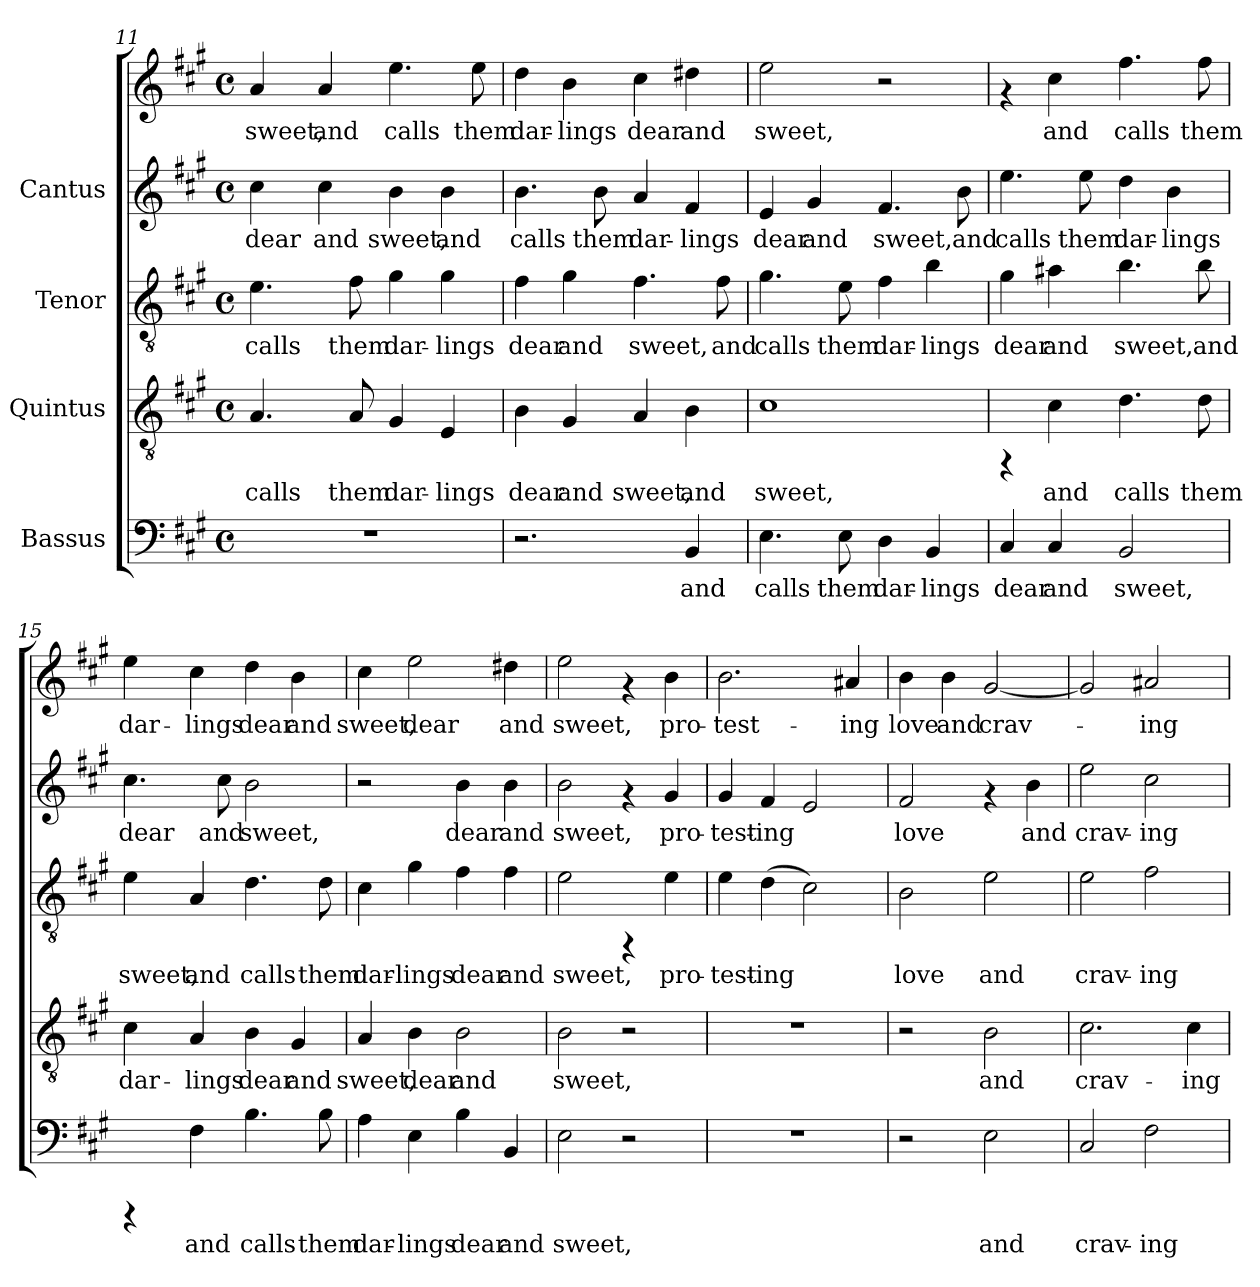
**kern	**text	**kern	**text	**kern	**text	**kern	**text	**kern	**text
*part4	*part4	*part3	*part3	*part2	*part2	*part1	*part1	*part1	*part1
*staff5	*staff5	*staff4	*staff4	*staff3	*staff3	*staff2	*staff2	*staff1	*staff1
*I"Bassus	*	*I"Quintus	*	*I"Tenor	*	*I"Cantus	*	*	*
!!LO:LB:g=z
*clefF4	*	*clefGv2	*	*clefGv2	*	*clefG2	*	*clefG2	*
*k[f#c#g#]	*	*k[f#c#g#]	*	*k[f#c#g#]	*	*k[f#c#g#]	*	*k[f#c#g#]	*
*A:	*	*A:	*	*A:	*	*A:	*	*A:	*
*M4/4	*	*M4/4	*	*M4/4	*	*M4/4	*	*M4/4	*
*met(c)	*	*met(c)	*	*met(c)	*	*met(c)	*	*met(c)	*
=11	=11	=11	=11	=11	=11	=11	=11	=11	=11
!	!	!	!LO:LY:b:cj	!	!LO:LY:b:cj	!	!LO:LY:b:cj	!	!LO:LY:b:cj
1r	.	4.A/	calls	4.e\	calls	4cc#\	dear	4a/	sweet,
!	!	!	!	!	!	!	!LO:LY:b:cj	!	!LO:LY:b:cj
.	.	.	.	.	.	4cc#\	and	4a/	and
!	!	!	!LO:LY:b:cj	!	!LO:LY:b:cj	!	!	!	!
.	.	8A/	them	8f#\	them	.	.	.	.
!	!	!	!LO:LY:b:cj	!	!LO:LY:b:cj	!	!LO:LY:b:cj	!	!LO:LY:b:cj
.	.	4G#/	dar-	4g#\	dar-	4b\	sweet,	4.ee\	calls
!	!	!	!LO:LY:b:cj	!	!LO:LY:b:cj	!	!LO:LY:b:cj	!	!
.	.	4E/	-lings	4g#\	-lings	4b\	and	.	.
!	!	!	!	!	!	!	!	!	!LO:LY:b:cj
.	.	.	.	.	.	.	.	8ee\	them
=12	=12	=12	=12	=12	=12	=12	=12	=12	=12
!	!	!	!LO:LY:b:cj	!	!LO:LY:b:cj	!	!LO:LY:b:cj	!	!LO:LY:b:cj
2.r	.	4B\	dear	4f#\	dear	4.b\	calls	4dd\	dar-
!	!	!	!LO:LY:b:cj	!	!LO:LY:b:cj	!	!	!	!LO:LY:b:cj
.	.	4G#/	and	4g#\	and	.	.	4b\	-lings
!	!	!	!	!	!	!	!LO:LY:b:cj	!	!
.	.	.	.	.	.	8b\	them	.	.
!	!	!	!LO:LY:b:cj	!	!LO:LY:b:cj	!	!LO:LY:b:cj	!	!LO:LY:b:cj
.	.	4A/	sweet,	4.f#\	sweet,	4a/	dar-	4cc#\	dear
!	!LO:LY:b:cj	!	!LO:LY:b:cj	!	!	!	!LO:LY:b:cj	!	!LO:LY:b:cj
4BB/	and	4B\	and	.	.	4f#/	-lings	4dd#X\	and
!	!	!	!	!	!LO:LY:b:cj	!	!	!	!
.	.	.	.	8f#\	and	.	.	.	.
=13	=13	=13	=13	=13	=13	=13	=13	=13	=13
!	!LO:LY:b:cj	!	!LO:LY:b:cj	!	!LO:LY:b:cj	!	!LO:LY:b:cj	!	!LO:LY:b:cj
4.E\	calls	1c#	sweet,	4.g#\	calls	4e/	dear	2ee\	sweet,
!	!	!	!	!	!	!	!LO:LY:b:cj	!	!
.	.	.	.	.	.	4g#/	and	.	.
!	!LO:LY:b:cj	!	!	!	!LO:LY:b:cj	!	!	!	!
8E\	them	.	.	8e\	them	.	.	.	.
!	!LO:LY:b:cj	!	!	!	!LO:LY:b:cj	!	!LO:LY:b:cj	!	!
4D\	dar-	.	.	4f#\	dar-	4.f#/	sweet,	2r	.
!	!LO:LY:b:cj	!	!	!	!LO:LY:b:cj	!	!	!	!
4BB/	-lings	.	.	4b\	-lings	.	.	.	.
!	!	!	!	!	!	!	!LO:LY:b:cj	!	!
.	.	.	.	.	.	8b\	and	.	.
!!LO:LB:g=z
=14	=14	=14	=14	=14	=14	=14	=14	=14	=14
!	!LO:LY:b:cj	!	!	!	!LO:LY:b:cj	!	!LO:LY:b:cj	!	!
4C#/	dear	4rFF	.	4g#\	dear	4.ee\	calls	4rf	.
!	!LO:LY:b:cj	!	!LO:LY:b:cj	!	!LO:LY:b:cj	!	!	!	!LO:LY:b:cj
4C#/	and	4c#\	and	4a#X\	and	.	.	4cc#\	and
!	!	!	!	!	!	!	!LO:LY:b:cj	!	!
.	.	.	.	.	.	8ee\	them	.	.
!	!LO:LY:b:cj	!	!LO:LY:b:cj	!	!LO:LY:b:cj	!	!LO:LY:b:cj	!	!LO:LY:b:cj
2BB/	sweet,	4.d\	calls	4.b\	sweet,	4dd\	dar-	4.ff#\	calls
!	!	!	!	!	!	!	!LO:LY:b:cj	!	!
.	.	.	.	.	.	4b\	-lings	.	.
!	!	!	!LO:LY:b:cj	!	!LO:LY:b:cj	!	!	!	!LO:LY:b:cj
.	.	8d\	them	8b\	and	.	.	8ff#\	them
=15	=15	=15	=15	=15	=15	=15	=15	=15	=15
!	!	!	!LO:LY:b:cj	!	!LO:LY:b:cj	!	!LO:LY:b:cj	!	!LO:LY:b:cj
4rCCC	.	4c#\	dar-	4e\	sweet,	4.cc#\	dear	4ee\	dar-
!	!LO:LY:b:cj	!	!LO:LY:b:cj	!	!LO:LY:b:cj	!	!	!	!LO:LY:b:cj
4F#\	and	4A/	-lings	4A/	and	.	.	4cc#\	-lings
!	!	!	!	!	!	!	!LO:LY:b:cj	!	!
.	.	.	.	.	.	8cc#\	and	.	.
!	!LO:LY:b:cj	!	!LO:LY:b:cj	!	!LO:LY:b:cj	!	!LO:LY:b:cj	!	!LO:LY:b:cj
4.B\	calls	4B\	dear	4.d\	calls	2b\	sweet,	4dd\	dear
!	!	!	!LO:LY:b:cj	!	!	!	!	!	!LO:LY:b:cj
.	.	4G#/	and	.	.	.	.	4b\	and
!	!LO:LY:b:cj	!	!	!	!LO:LY:b:cj	!	!	!	!
8B\	them	.	.	8d\	them	.	.	.	.
=16	=16	=16	=16	=16	=16	=16	=16	=16	=16
!	!LO:LY:b:cj	!	!LO:LY:b:cj	!	!LO:LY:b:cj	!	!	!	!LO:LY:b:cj
4A\	dar-	4A/	sweet,	4c#\	dar-	2r	.	4cc#\	sweet,
!	!LO:LY:b:cj	!	!LO:LY:b:cj	!	!LO:LY:b:cj	!	!	!	!LO:LY:b:cj
4E\	-lings	4B\	dear	4g#\	-lings	.	.	2ee\	dear
!	!LO:LY:b:cj	!	!LO:LY:b:cj	!	!LO:LY:b:cj	!	!LO:LY:b:cj	!	!
4B\	dear	2B\	and	4f#\	dear	4b\	dear	.	.
!	!LO:LY:b:cj	!	!	!	!LO:LY:b:cj	!	!LO:LY:b:cj	!	!LO:LY:b:cj
4BB/	and	.	.	4f#\	and	4b\	and	4dd#X\	and
=17	=17	=17	=17	=17	=17	=17	=17	=17	=17
!	!LO:LY:b:cj	!	!LO:LY:b:cj	!	!LO:LY:b:cj	!	!LO:LY:b:cj	!	!LO:LY:b:cj
2E\	sweet,	2B\	sweet,	2e\	sweet,	2b\	-sweet,	2ee\	sweet,
2r	.	2r	.	4rFF	.	4rf	.	4rf	.
!	!	!	!	!	!LO:LY:b:cj	!	!LO:LY:b:cj	!	!LO:LY:b:cj
.	.	.	.	4e\	pro-	4g#/	pro-	4b\	pro-
!!LO:PB:g=z
=18	=18	=18	=18	=18	=18	=18	=18	=18	=18
!	!	!	!	!	!LO:LY:b:cj	!	!LO:LY:b:cj	!	!LO:LY:b:cj
1r	.	1r	.	4e\	-test-	4g#/	test-	2.b\	-test-
!	!	!	!	!	!LO:LY:b:cj	!	!LO:LY:b:cj	!	!
.	.	.	.	(>4d\	-ing	4f#/	-ing	.	.
!	!	!	!	!	!LO:LY:b:cj	!	!LO:LY:b:cj	!	!
.	.	.	.	2c#\)	.	2e/	.	.	.
!	!	!	!	!	!	!	!	!	!LO:LY:b:cj
.	.	.	.	.	.	.	.	4a#X/	-ing
=19	=19	=19	=19	=19	=19	=19	=19	=19	=19
!	!	!	!	!	!LO:LY:b:cj	!	!LO:LY:b:cj	!	!LO:LY:b:cj
2r	.	2r	.	2B\	love	2f#/	-love	4b\	love
!	!	!	!	!	!	!	!	!	!LO:LY:b:cj
.	.	.	.	.	.	.	.	4b\	and
!	!LO:LY:b:cj	!	!LO:LY:b:cj	!	!LO:LY:b:cj	!	!	!	!LO:LY:b:cj
2E\	and	2B\	and	2e\	and	4rf	.	[<2g#/	crav-
!	!	!	!	!	!	!	!LO:LY:b:cj	!	!
.	.	.	.	.	.	4b\	and	.	.
=20	=20	=20	=20	=20	=20	=20	=20	=20	=20
!	!LO:LY:b:cj	!	!LO:LY:b:cj	!	!LO:LY:b:cj	!	!LO:LY:b:cj	!	!LO:LY:b:cj
2C#/	crav-	2.c#\	crav-	2e\	crav-	2ee\	crav-	2g#/]	.
!	!LO:LY:b:cj	!	!	!	!LO:LY:b:cj	!	!LO:LY:b:cj	!	!LO:LY:b:cj
2F#\	-ing	.	.	2f#\	-ing	2cc#\	-ing	2a#X/	ing
!	!	!	!LO:LY:b:cj	!	!	!	!	!	!
.	.	4c#\	-ing	.	.	.	.	.	.
=	=	=	=	=	=	=	=	=	=
*-	*-	*-	*-	*-	*-	*-	*-	*-	*-
